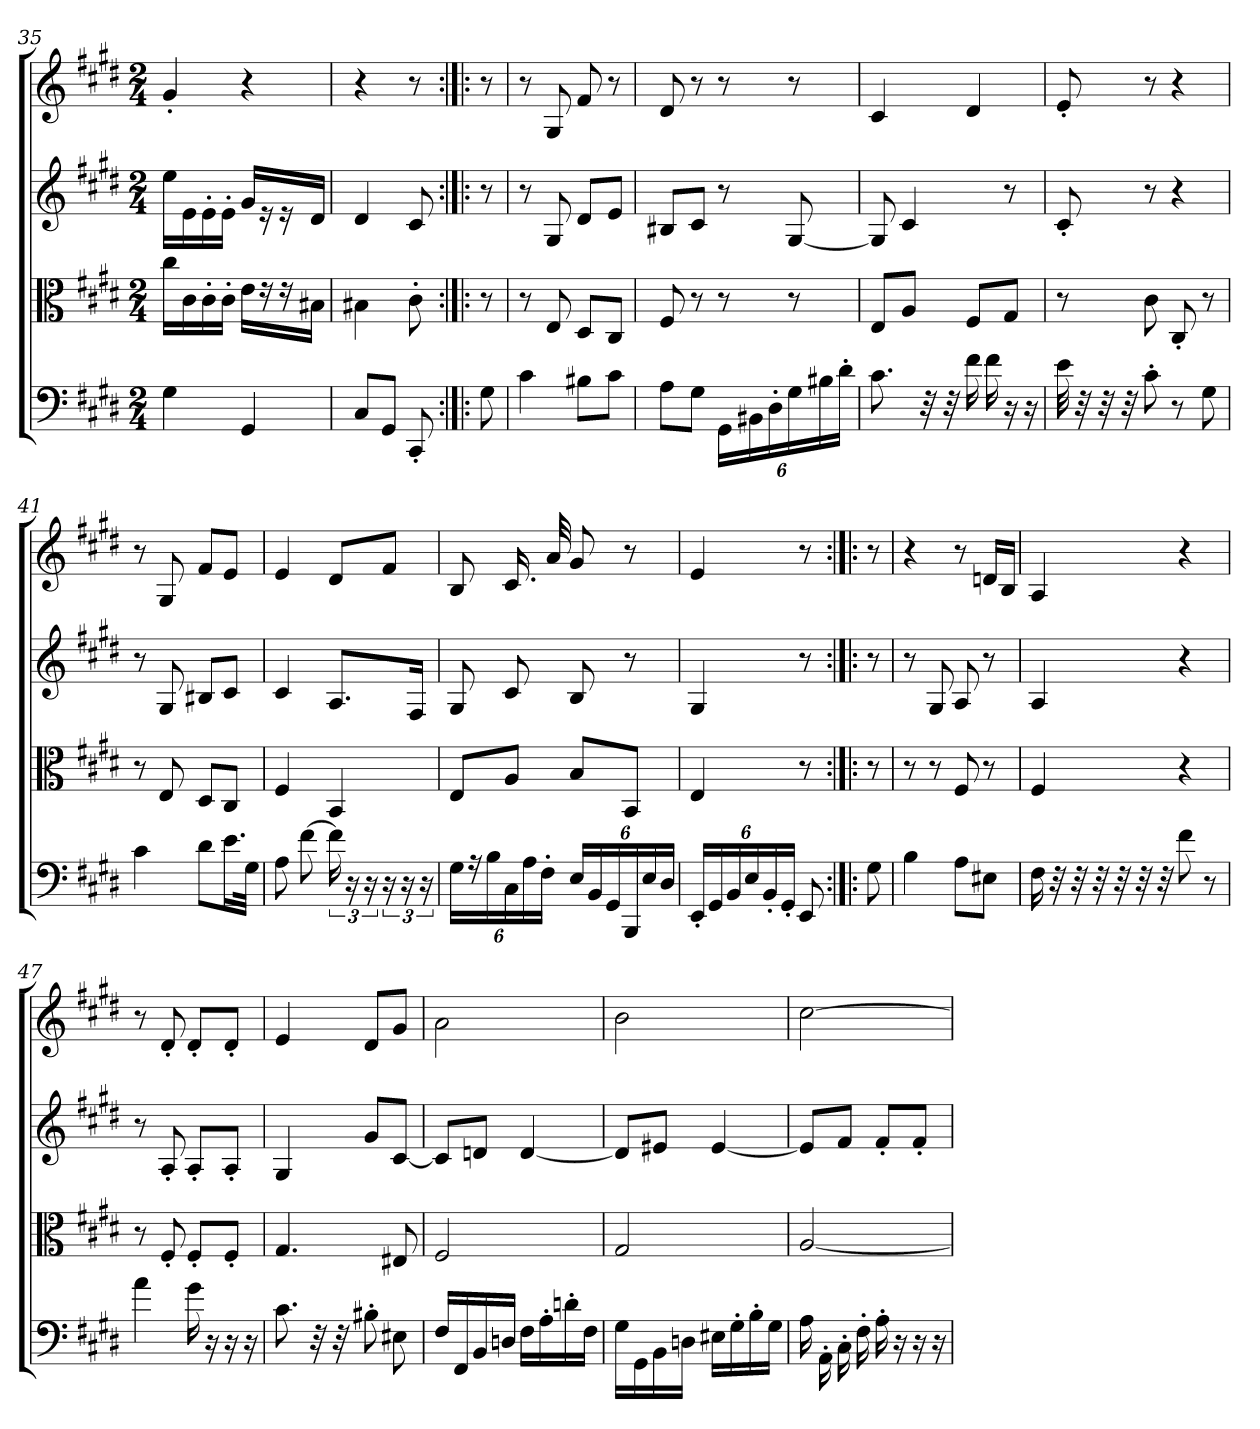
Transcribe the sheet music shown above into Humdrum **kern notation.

**kern	**kern	**kern	**kern
*part4	*part3	*part2	*part1
*staff4	*staff3	*staff2	*staff1
*clefF4	*clefC3	*clefG2	*clefG2
*k[f#c#g#d#]	*k[f#c#g#d#]	*k[f#c#g#d#]	*k[f#c#g#d#]
*c#:	*c#:	*c#:	*c#:
*M2/4	*M2/4	*M2/4	*M2/4
=35	=35	=35	=35
4G#\	16cc#\LL	16ee\LL	4g#'/
.	16c#\	16e\	.
.	16c#'\	16e'\	.
.	16c#'\JJ	16e'\JJ	.
4GG#/	16e\LL	16g#/LL	4r
.	16r	16r	.
.	16r	16r	.
.	16B#X\JJ	16d#/JJ	.
=36	=36	=36	=36
8C#/L	4B#X\	4d#/	4r
8GG#/J	.	.	.
8CC#'/	8c#'\	8c#/	8r
=:|!|:	=:|!|:	=:|!|:	=:|!|:
8G#\	8r	8r	8r
=37	=37	=37	=37
4c#\	8r	8r	8r
.	8E/	8G#/	8G#/
8B#X\L	8D#/L	8d#/L	8f#/
8c#\J	8C#/J	8e/J	8r
=38	=38	=38	=38
8A\L	8F#/	8B#X/L	8d#/
8G#\J	8r	8c#/J	8r
24GG#\LL	8r	8r	8r
24BB#X\	.	.	.
24D#'\	.	.	.
24G#\	8r	[8G#/	8r
24B#X\	.	.	.
24d#'\JJ	.	.	.
=39	=39	=39	=39
8.c#\	8E/L	8G#/]	4c#/
.	8A/J	4c#/	.
32r	.	.	.
32r	.	.	.
16f#\	8F#/L	.	4d#/
16f#\	.	.	.
16r	8G#/J	8r	.
16r	.	.	.
=40	=40	=40	=40
32e\	8r	8c#'/	8e'/
32r	.	.	.
32r	.	.	.
32r	.	.	.
8c#'\	8c#\	8r	8r
8r	8C#'/	4r	4r
8G#\	8r	.	.
=41	=41	=41	=41
4c#\	8r	8r	8r
.	8E/	8G#/	8G#/
8d#\L	8D#/L	8B#X/L	8f#/L
16.e\L	8C#/J	8c#/J	8e/J
32G#\JJk	.	.	.
=42	=42	=42	=42
8A\	4F#/	4c#/	4e/
[8f#\	.	.	.
24f#\]	4BB/	8.A/L	8d#/L
24r	.	.	.
24r	.	.	.
24r	.	.	8f#/J
24r	.	.	.
.	.	16F#/Jk	.
24r	.	.	.
=43	=43	=43	=43
24G#\LL	8E/L	8G#/	8B/
24r	.	.	.
24B\	.	.	.
24C#\	8A/J	8c#/	16.c#/
24A\	.	.	.
24F#'\JJ	.	.	.
.	.	.	32a/
24E/LL	8B/L	8B/	8g#/
24BB/	.	.	.
24GG#/	.	.	.
24BBB/	8BB/J	8r	8r
24E/	.	.	.
24D#/JJ	.	.	.
=44	=44	=44	=44
24EE'/LL	4E/	4G#/	4e/
24GG#/	.	.	.
24BB/	.	.	.
24E/	.	.	.
24BB'/	.	.	.
24GG#'/JJ	.	.	.
8EE/	8r	8r	8r
=:|!|:	=:|!|:	=:|!|:	=:|!|:
8G#\	8r	8r	8r
=45	=45	=45	=45
4B\	8r	8r	4r
.	8r	8G#/	.
8A\L	8F#/	8A/	8r
8E#X\J	8r	8r	16dn/LL
.	.	.	16B/JJ
=46	=46	=46	=46
16F#\	4F#/	4A/	4A/
32r	.	.	.
32r	.	.	.
32r	.	.	.
32r	.	.	.
32r	.	.	.
32r	.	.	.
8f#\	4r	4r	4r
8r	.	.	.
=47	=47	=47	=47
4a\	8r	8r	8r
.	8F#'/	8A'/	8d#'/
16g#\	8F#'/L	8A'/L	8d#'/L
16r	.	.	.
16r	8F#'/J	8A'/J	8d#'/J
16r	.	.	.
=48	=48	=48	=48
8.c#\	4.G#/	4G#/	4e/
32r	.	.	.
32r	.	.	.
8B#X'\	.	8g#/L	8d#/L
8E#X\	8E#X/	[8c#/J	8g#/J
=49	=49	=49	=49
16F#/LL	2F#/	8c#/L]	2a\
16FF#/	.	.	.
16BB/	.	8dn/J	.
16Dn/JJ	.	.	.
16F#\LL	.	[4d/	.
16A'\	.	.	.
16dn'\	.	.	.
16F#\JJ	.	.	.
=50	=50	=50	=50
16G#\LL	2G#/	8d/L]	2b\
16GG#\	.	.	.
16BB\	.	8e#X/J	.
16Dn\JJ	.	.	.
16E#X\LL	.	[4e#/	.
16G#'\	.	.	.
16B'\	.	.	.
16G#\JJ	.	.	.
=51	=51	=51	=51
16A\	[2A/	8e#/L]	[2cc#\
16AA'\	.	.	.
16C#'\	.	8f#/J	.
16F#'\	.	.	.
16A'\	.	8f#'/L	.
16r	.	.	.
16r	.	8f#'/J	.
16r	.	.	.
=	=	=	=
*-	*-	*-	*-
